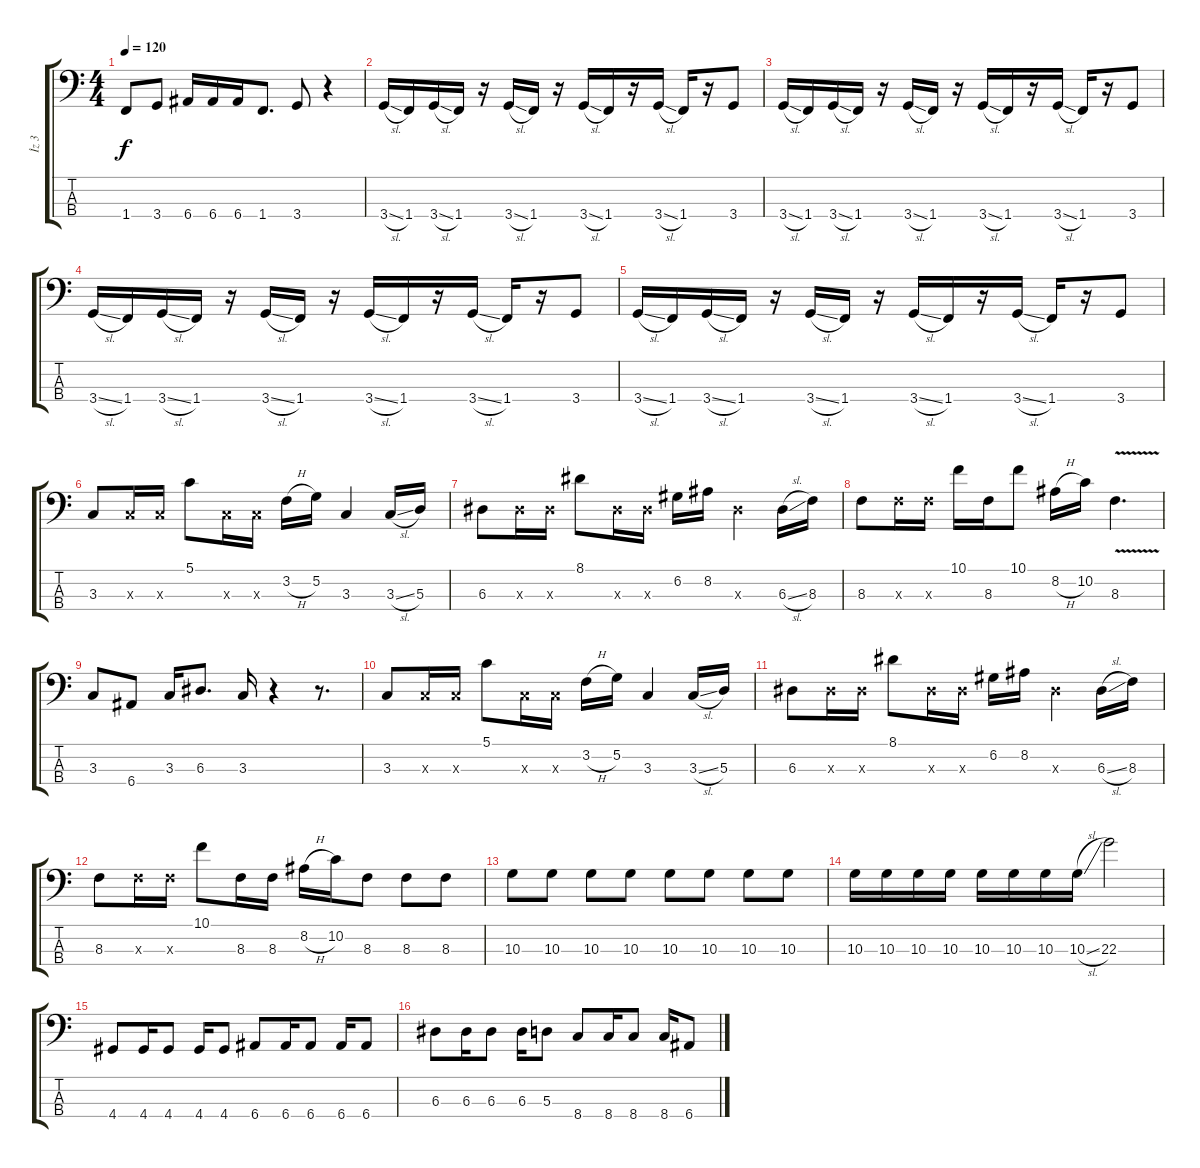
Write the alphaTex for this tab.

\track ("İz 3" "İz 3") {instrument slapbass1}
\staff {score tabs}
\tuning (G2 D2 A1 E1) {hide}
\ts (4 4)
\tempo 120
\clef f4
\ks c
1.4{t}.8{dy f} 3.4.8 6.4.16 6.4.16 6.4.16 1.4.8{d} 3.4.8 r.4 |
3.4{sl}.16 1.4.16 3.4{sl}.16 1.4.16 r.16 3.4{sl}.16 1.4.16 r.16 3.4{sl}.16 1.4.16 r.16 3.4{sl}.16 1.4.16 r.16 3.4.8 |
3.4{sl}.16 1.4.16 3.4{sl}.16 1.4.16 r.16 3.4{sl}.16 1.4.16 r.16 3.4{sl}.16 1.4.16 r.16 3.4{sl}.16 1.4.16 r.16 3.4.8 |
3.4{sl}.16 1.4.16 3.4{sl}.16 1.4.16 r.16 3.4{sl}.16 1.4.16 r.16 3.4{sl}.16 1.4.16 r.16 3.4{sl}.16 1.4.16 r.16 3.4.8 |
3.4{sl}.16 1.4.16 3.4{sl}.16 1.4.16 r.16 3.4{sl}.16 1.4.16 r.16 3.4{sl}.16 1.4.16 r.16 3.4{sl}.16 1.4.16 r.16 3.4.8 |
3.3.8{instrument slapbass1} 3.3{x}.16 3.3{x}.16 5.1.8 3.3{x}.16 3.3{x}.16 3.2{h}.16 5.2.16 3.3.4 3.3{sl}.16 5.3.16 |
6.3.8 6.3{x}.16 6.3{x}.16 8.1.8 6.3{x}.16 6.3{x}.16 6.2.16 8.2.16 6.3{x}.4 6.3{sl}.16 8.3.16 |
8.3.8 8.3{x}.16 8.3{x}.16 10.1.16 8.3.16 10.1.8 8.2{h}.16 10.2.16 8.3{v}.4{d} |
3.3.8 6.4.8 3.3.16 6.3.8{d} 3.3.16 r.4 r.8{d} |
3.3.8 3.3{x}.16 3.3{x}.16 5.1.8 3.3{x}.16 3.3{x}.16 3.2{h}.16 5.2.16 3.3.4 3.3{sl}.16 5.3.16 |
6.3.8 6.3{x}.16 6.3{x}.16 8.1.8 6.3{x}.16 6.3{x}.16 6.2.16 8.2.16 6.3{x}.4 6.3{sl}.16 8.3.16 |
8.3.8 8.3{x}.16 8.3{x}.16 10.1.8 8.3.16 8.3.16 8.2{h}.16 10.2.16 8.3.8 8.3.8 8.3.8 |
10.3.8{instrument electricbassfinger} 10.3.8 10.3.8 10.3.8 10.3.8 10.3.8 10.3.8 10.3.8 |
10.3.16 10.3.16 10.3.16 10.3.16 10.3.16 10.3.16 10.3.16 10.3{sl}.16 22.3.2 |
4.4.8 4.4.16 4.4.8 4.4.16 4.4.8 6.4.8 6.4.16 6.4.8 6.4.16 6.4.8 |
6.3.8 6.3.16 6.3.8 6.3.16 5.3.8 8.4.8 8.4.16 8.4.8 8.4.16 6.4.8
